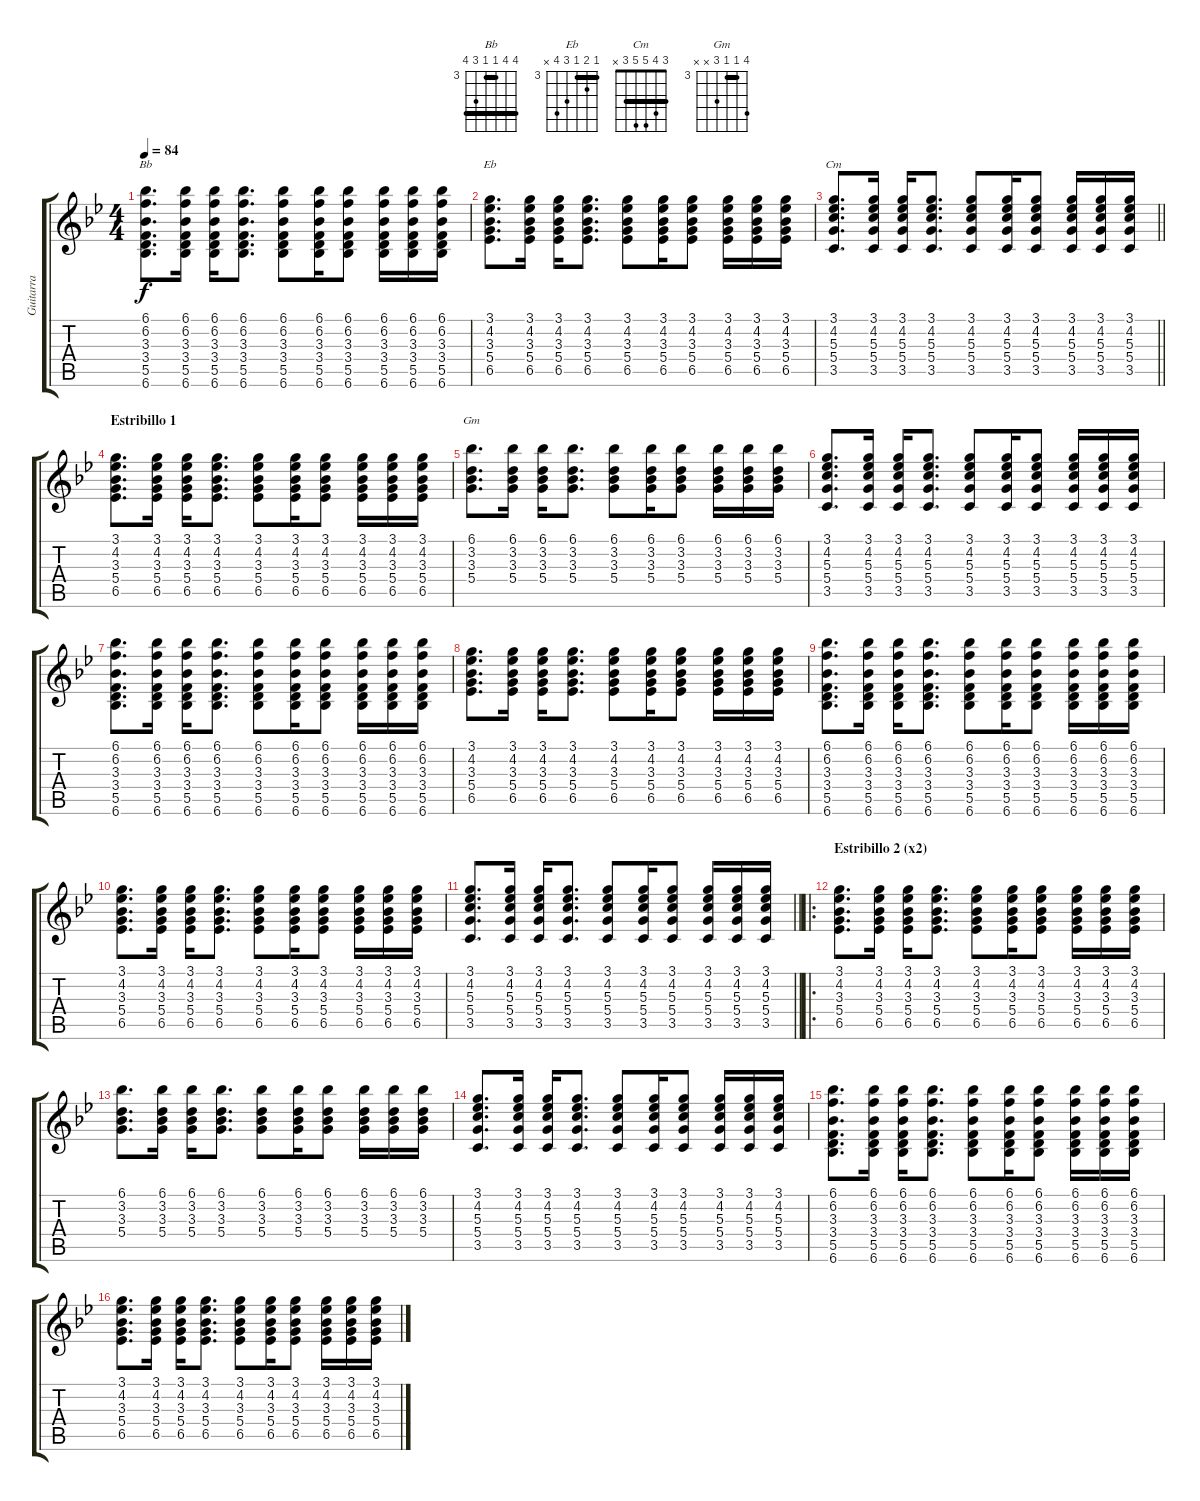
\track ("Guitarra" "Guitarra") {instrument acousticguitarsteel}
\staff {score tabs}
\tuning (E4 B3 G3 D3 A2 E2) {hide}
\chord ("Bb" 6 6 3 3 5 6) {firstfret 3 barre (3 6)}
\chord ("Eb" 3 4 3 5 6 x) {firstfret 3 barre 3}
\chord ("Cm" 3 4 5 5 3 x) {barre 3}
\chord ("Gm" 6 3 3 5 x x) {firstfret 3 barre 3}
\ts (4 4)
\tempo 84
\clef g2
\ks bb
(6.1 6.2 3.3 3.4 5.5 6.6).8{d ch "Bb" dy f} (6.1 6.2 3.3 3.4 5.5 6.6).16 (6.1 6.2 3.3 3.4 5.5 6.6).16 (6.1 6.2 3.3 3.4 5.5 6.6).8{d} (6.1 6.2 3.3 3.4 5.5 6.6).8 (6.1 6.2 3.3 3.4 5.5 6.6).16 (6.1 6.2 3.3 3.4 5.5 6.6).8 (6.1 6.2 3.3 3.4 5.5 6.6).16 (6.1 6.2 3.3 3.4 5.5 6.6).16 (6.1 6.2 3.3 3.4 5.5 6.6).16 |
(3.1 4.2 3.3 5.4 6.5).8{d ch "Eb"} (3.1 4.2 3.3 5.4 6.5).16 (3.1 4.2 3.3 5.4 6.5).16 (3.1 4.2 3.3 5.4 6.5).8{d} (3.1 4.2 3.3 5.4 6.5).8 (3.1 4.2 3.3 5.4 6.5).16 (3.1 4.2 3.3 5.4 6.5).8 (3.1 4.2 3.3 5.4 6.5).16 (3.1 4.2 3.3 5.4 6.5).16 (3.1 4.2 3.3 5.4 6.5).16 |
\barLineRight lightlight
(3.1 4.2 5.3 5.4 3.5).8{d ch "Cm"} (3.1 4.2 5.3 5.4 3.5).16 (3.1 4.2 5.3 5.4 3.5).16 (3.1 4.2 5.3 5.4 3.5).8{d} (3.1 4.2 5.3 5.4 3.5).8 (3.1 4.2 5.3 5.4 3.5).16 (3.1 4.2 5.3 5.4 3.5).8 (3.1 4.2 5.3 5.4 3.5).16 (3.1 4.2 5.3 5.4 3.5).16 (3.1 4.2 5.3 5.4 3.5).16 |
\section ("" "Estribillo 1")
(3.1 4.2 3.3 5.4 6.5).8{d} (3.1 4.2 3.3 5.4 6.5).16 (3.1 4.2 3.3 5.4 6.5).16 (3.1 4.2 3.3 5.4 6.5).8{d} (3.1 4.2 3.3 5.4 6.5).8 (3.1 4.2 3.3 5.4 6.5).16 (3.1 4.2 3.3 5.4 6.5).8 (3.1 4.2 3.3 5.4 6.5).16 (3.1 4.2 3.3 5.4 6.5).16 (3.1 4.2 3.3 5.4 6.5).16 |
(6.1 3.2 3.3 5.4).8{d ch "Gm"} (6.1 3.2 3.3 5.4).16 (6.1 3.2 3.3 5.4).16 (6.1 3.2 3.3 5.4).8{d} (6.1 3.2 3.3 5.4).8 (6.1 3.2 3.3 5.4).16 (6.1 3.2 3.3 5.4).8 (6.1 3.2 3.3 5.4).16 (6.1 3.2 3.3 5.4).16 (6.1 3.2 3.3 5.4).16 |
(3.1 4.2 5.3 5.4 3.5).8{d} (3.1 4.2 5.3 5.4 3.5).16 (3.1 4.2 5.3 5.4 3.5).16 (3.1 4.2 5.3 5.4 3.5).8{d} (3.1 4.2 5.3 5.4 3.5).8 (3.1 4.2 5.3 5.4 3.5).16 (3.1 4.2 5.3 5.4 3.5).8 (3.1 4.2 5.3 5.4 3.5).16 (3.1 4.2 5.3 5.4 3.5).16 (3.1 4.2 5.3 5.4 3.5).16 |
(6.1 6.2 3.3 3.4 5.5 6.6).8{d} (6.1 6.2 3.3 3.4 5.5 6.6).16 (6.1 6.2 3.3 3.4 5.5 6.6).16 (6.1 6.2 3.3 3.4 5.5 6.6).8{d} (6.1 6.2 3.3 3.4 5.5 6.6).8 (6.1 6.2 3.3 3.4 5.5 6.6).16 (6.1 6.2 3.3 3.4 5.5 6.6).8 (6.1 6.2 3.3 3.4 5.5 6.6).16 (6.1 6.2 3.3 3.4 5.5 6.6).16 (6.1 6.2 3.3 3.4 5.5 6.6).16 |
(3.1 4.2 3.3 5.4 6.5).8{d} (3.1 4.2 3.3 5.4 6.5).16 (3.1 4.2 3.3 5.4 6.5).16 (3.1 4.2 3.3 5.4 6.5).8{d} (3.1 4.2 3.3 5.4 6.5).8 (3.1 4.2 3.3 5.4 6.5).16 (3.1 4.2 3.3 5.4 6.5).8 (3.1 4.2 3.3 5.4 6.5).16 (3.1 4.2 3.3 5.4 6.5).16 (3.1 4.2 3.3 5.4 6.5).16 |
(6.1 6.2 3.3 3.4 5.5 6.6).8{d} (6.1 6.2 3.3 3.4 5.5 6.6).16 (6.1 6.2 3.3 3.4 5.5 6.6).16 (6.1 6.2 3.3 3.4 5.5 6.6).8{d} (6.1 6.2 3.3 3.4 5.5 6.6).8 (6.1 6.2 3.3 3.4 5.5 6.6).16 (6.1 6.2 3.3 3.4 5.5 6.6).8 (6.1 6.2 3.3 3.4 5.5 6.6).16 (6.1 6.2 3.3 3.4 5.5 6.6).16 (6.1 6.2 3.3 3.4 5.5 6.6).16 |
(3.1 4.2 3.3 5.4 6.5).8{d} (3.1 4.2 3.3 5.4 6.5).16 (3.1 4.2 3.3 5.4 6.5).16 (3.1 4.2 3.3 5.4 6.5).8{d} (3.1 4.2 3.3 5.4 6.5).8 (3.1 4.2 3.3 5.4 6.5).16 (3.1 4.2 3.3 5.4 6.5).8 (3.1 4.2 3.3 5.4 6.5).16 (3.1 4.2 3.3 5.4 6.5).16 (3.1 4.2 3.3 5.4 6.5).16 |
\barLineRight lightlight
(3.1 4.2 5.3 5.4 3.5).8{d} (3.1 4.2 5.3 5.4 3.5).16 (3.1 4.2 5.3 5.4 3.5).16 (3.1 4.2 5.3 5.4 3.5).8{d} (3.1 4.2 5.3 5.4 3.5).8 (3.1 4.2 5.3 5.4 3.5).16 (3.1 4.2 5.3 5.4 3.5).8 (3.1 4.2 5.3 5.4 3.5).16 (3.1 4.2 5.3 5.4 3.5).16 (3.1 4.2 5.3 5.4 3.5).16 |
\ro
\section ("" "Estribillo 2 (x2)")
(3.1 4.2 3.3 5.4 6.5).8{d} (3.1 4.2 3.3 5.4 6.5).16 (3.1 4.2 3.3 5.4 6.5).16 (3.1 4.2 3.3 5.4 6.5).8{d} (3.1 4.2 3.3 5.4 6.5).8 (3.1 4.2 3.3 5.4 6.5).16 (3.1 4.2 3.3 5.4 6.5).8 (3.1 4.2 3.3 5.4 6.5).16 (3.1 4.2 3.3 5.4 6.5).16 (3.1 4.2 3.3 5.4 6.5).16 |
(6.1 3.2 3.3 5.4).8{d} (6.1 3.2 3.3 5.4).16 (6.1 3.2 3.3 5.4).16 (6.1 3.2 3.3 5.4).8{d} (6.1 3.2 3.3 5.4).8 (6.1 3.2 3.3 5.4).16 (6.1 3.2 3.3 5.4).8 (6.1 3.2 3.3 5.4).16 (6.1 3.2 3.3 5.4).16 (6.1 3.2 3.3 5.4).16 |
(3.1 4.2 5.3 5.4 3.5).8{d} (3.1 4.2 5.3 5.4 3.5).16 (3.1 4.2 5.3 5.4 3.5).16 (3.1 4.2 5.3 5.4 3.5).8{d} (3.1 4.2 5.3 5.4 3.5).8 (3.1 4.2 5.3 5.4 3.5).16 (3.1 4.2 5.3 5.4 3.5).8 (3.1 4.2 5.3 5.4 3.5).16 (3.1 4.2 5.3 5.4 3.5).16 (3.1 4.2 5.3 5.4 3.5).16 |
(6.1 6.2 3.3 3.4 5.5 6.6).8{d} (6.1 6.2 3.3 3.4 5.5 6.6).16 (6.1 6.2 3.3 3.4 5.5 6.6).16 (6.1 6.2 3.3 3.4 5.5 6.6).8{d} (6.1 6.2 3.3 3.4 5.5 6.6).8 (6.1 6.2 3.3 3.4 5.5 6.6).16 (6.1 6.2 3.3 3.4 5.5 6.6).8 (6.1 6.2 3.3 3.4 5.5 6.6).16 (6.1 6.2 3.3 3.4 5.5 6.6).16 (6.1 6.2 3.3 3.4 5.5 6.6).16 |
(3.1 4.2 3.3 5.4 6.5).8{d} (3.1 4.2 3.3 5.4 6.5).16 (3.1 4.2 3.3 5.4 6.5).16 (3.1 4.2 3.3 5.4 6.5).8{d} (3.1 4.2 3.3 5.4 6.5).8 (3.1 4.2 3.3 5.4 6.5).16 (3.1 4.2 3.3 5.4 6.5).8 (3.1 4.2 3.3 5.4 6.5).16 (3.1 4.2 3.3 5.4 6.5).16 (3.1 4.2 3.3 5.4 6.5).16
